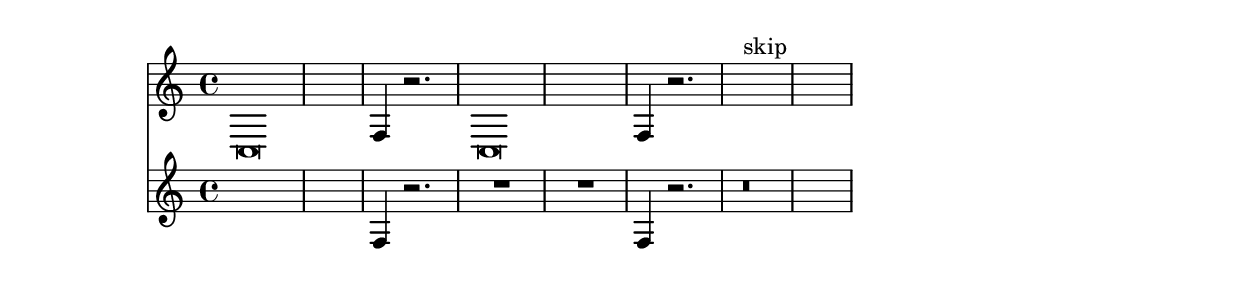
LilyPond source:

\header {
  texidoc = "skip-of-length and mmrest-of-length create skips and rests that
last as long as their arguments."
  
}
\paper {
  ragged-right = ##T
}

\version "2.11.13"

\relative
<<
  \new Staff {
    c\breve    f4 r2.
    c\breve    f4 r2.
    s\breve^"skip"
  }
  \new Staff {
    \applyMusic #skip-of-length { c\breve } f4 r2.
    \applyMusic #mmrest-of-length { c\breve } f4 r2.
    \displayMusic \musicMap #skip->rest s\breve 
  }
>>
  
